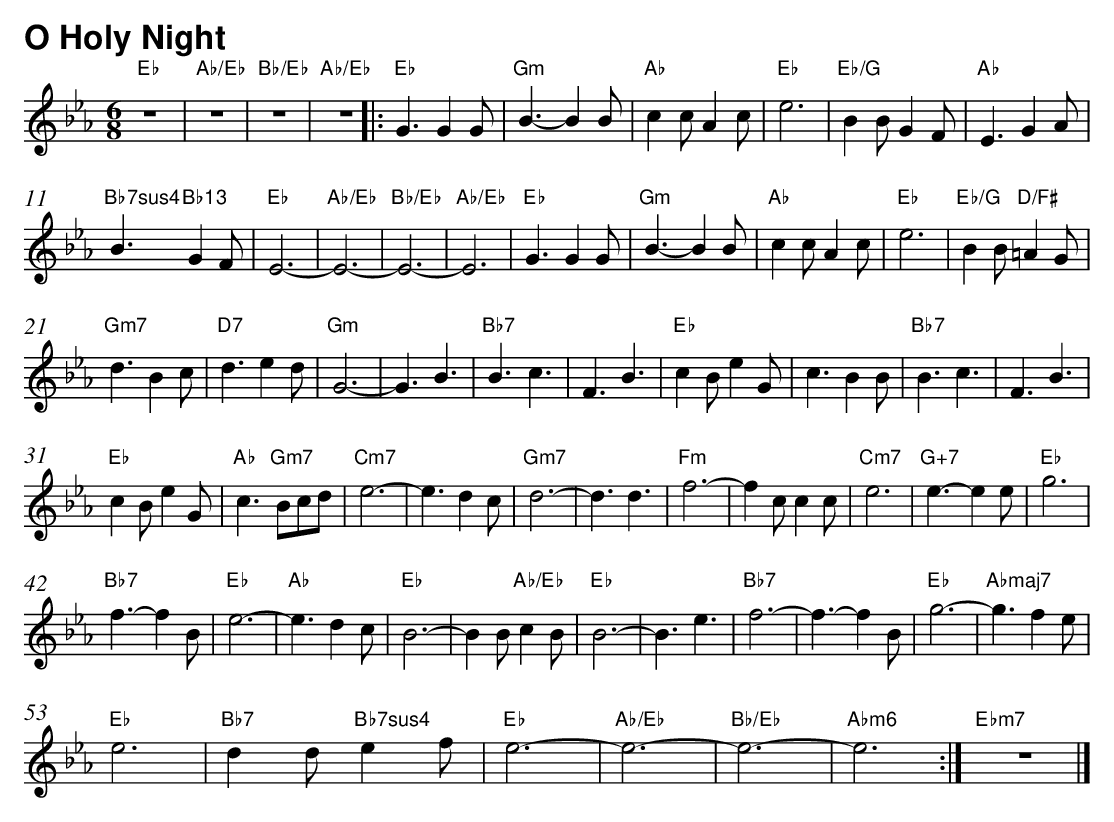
X:1
T:O Holy Night
L:1/8
M:6/8
K:Eb
"Eb" z6 |"Ab/Eb" z6 |"Bb/Eb" z6 |"Ab/Eb" z6 |:"Eb" G3 G2 G |"Gm" B3- B2 B |"Ab" c2 c A2 c |
"Eb" e6 |"Eb/G" B2 B G2 F |"Ab" E3 G2 A |$"Bb7sus4" B3"Bb13" G2 F |"Eb" E6- |"Ab/Eb" E6- |
"Bb/Eb" E6- |"Ab/Eb" E6 |"Eb" G3 G2 G |"Gm" B3- B2 B |"Ab" c2 c A2 c |"Eb" e6 |
"Eb/G" B2 B"D/F#" =A2 G |$"Gm7" d3 B2 c |"D7" d3 e2 d |"Gm" G6- | G3 B3 |"Bb7" B3 c3 | F3 B3 |
"Eb" c2 B e2 G | c3 B2 B |"Bb7" B3 c3 | F3 B3 |$"Eb" c2 B e2 G |"Ab" c3"Gm7" Bcd |"Cm7" e6- |
e3 d2 c |"Gm7" d6- | d3 d3 |"Fm" f6- | f2 c c2 c |"Cm7" e6 |"G+7" e3- e2 e |"Eb" g6 |$
"Bb7" f3- f2 B |"Eb" e6- |"Ab" e3 d2 c |"Eb" B6- | B2 B"Ab/Eb" c2 B |"Eb" B6- | B3 e3 |"Bb7" f6- |
f3- f2 B |"Eb" g6- |"Abmaj7" g3 f2 e |$"Eb" e6 |"Bb7" d2 d"Bb7sus4" e2 f |"Eb" e6- |"Ab/Eb" e6- |
"Bb/Eb" e6- |"Abm6" e6 :|"Ebm7" z6 |]
